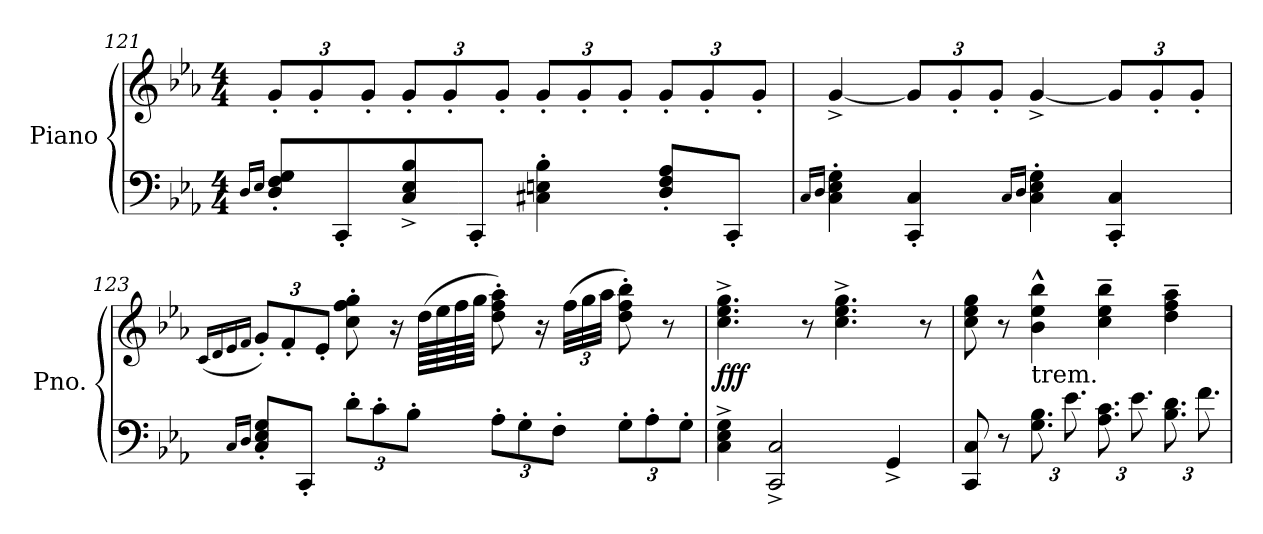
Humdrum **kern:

**kern	**kern	**dynam
*part1	*part1	*part1
*staff2	*staff1	*staff1/2
*I"Piano	*	*
*I'Pno.	*	*
*clefF4	*clefG2	*
*k[b-e-a-]	*k[b-e-a-]	*
*M4/4	*M4/4	*
=121	=121	=121
16qD/LL	.	.
16qE-/JJ	.	.
*	*Xbrackettup	*
8D/' 8F/' 8G/'L	12g'/L	.
.	12g'/	.
8CC'/	.	.
.	12g'/J	.
8C/^ 8E-/^ 8B-/^	12g'/L	.
.	12g'/	.
8CC'/J	.	.
.	12g'/J	.
4C#X\' 4En\' 4B-\'	12g'/L	.
.	12g'/	.
.	12g'/J	.
8D/' 8F/' 8A-/'L	12g'/L	.
.	12g'/	.
8CC'/J	.	.
.	12g'/J	.
=122	=122	=122
16qC/LL	.	.
16qD/JJ	.	.
4C\' 4E-\' 4G\'	[4g^/	.
4CC/' 4C/'	12g/L]	.
.	12g'/	.
.	12g'/J	.
16qC/LL	.	.
16qD/JJ	.	.
4C\' 4E-\' 4G\'	[4g^/	.
4CC/' 4C/'	12g/L]	.
.	12g'/	.
.	12g'/J	.
!!LO:LB:g=z
=123	=123	=123
.	(16qc/LL	.
.	16qd/	.
16qC/LL	16qe-/	.
16qD/JJ	16qf/JJ	.
8C/' 8E-/' 8G/'L	12g'/L)	.
.	12f'/	.
8CC'/J	.	.
.	12e-'/J	.
*Xbrackettup	*	*
12d'\L	8cc\' 8ff\' 8gg\'	.
12c'\	.	.
.	16r	.
12B-'\J	.	.
.	(64dd\LLLL	.
.	64ee-\	.
.	64ff\	.
.	64gg\JJJJ	.
12A-'\L	8dd\' 8ff\' 8aa-\')	.
12G'\	.	.
.	16r	.
12F'\J	.	.
.	(48ff\LLL	.
.	48gg\	.
.	48aa-\JJJ	.
12G'\L	8dd\' 8ff\' 8bb-\')	.
12A-'\	.	.
.	8r	.
12G'\J	.	.
=124	=124	=124
!	!	!LO:DY:b
4C\^ 4E-\^ 4G\^	4.cc\^ 4.ee-\^ 4.gg\^	fff
2CC/^ 2C/^	.	.
.	8r	.
.	4.cc\^ 4.ee-\^ 4.gg\^	.
4GG^/	.	.
.	8r	.
=125	=125	=125
8CC/ 8C/	8cc\ 8ee-\ 8gg\	.
8r	8r	.
!LO:TX:a:t=trem.	!	!
12.G\ 12.B-\	4b-\^^ 4ee-\^^ 4bb-\^^	.
12.e-\	.	.
12.A-\ 12.c\	4cc\~ 4ee-\~ 4bb-\~	.
12.e-\	.	.
12.B-\ 12.d\	4dd\~ 4ff\~ 4aa-\~	.
12.f\	.	.
=	=	=
*-	*-	*-
